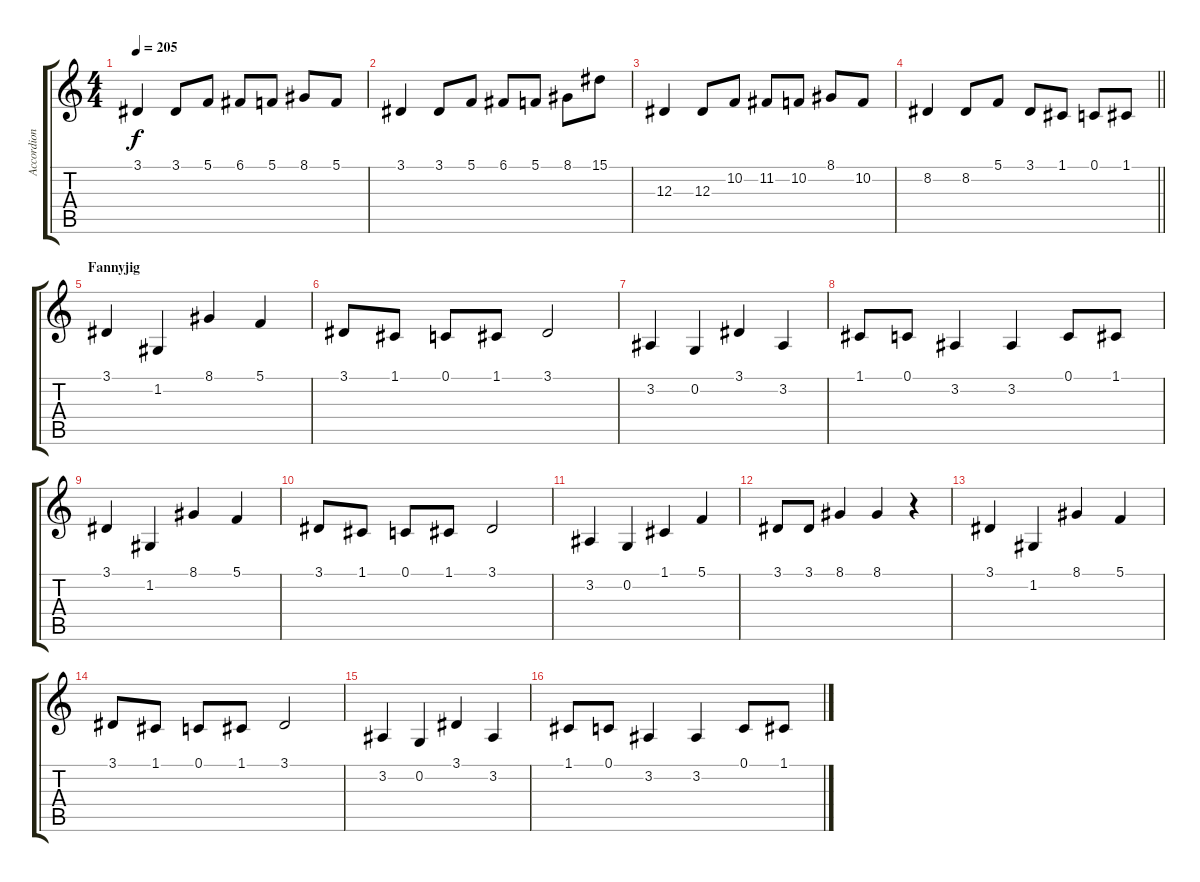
\track ("Accordion" "Accordion") {instrument accordion}
\staff {score tabs}
\tuning (C4 G3 Eb3 Bb2 F2 C2) {hide}
\ts (4 4)
\tempo 205
\clef g2
\ks c
3.1.4{dy f} 3.1.8 5.1.8 6.1.8 5.1.8 8.1.8 5.1.8 |
3.1.4 3.1.8 5.1.8 6.1.8 5.1.8 8.1.8 15.1.8 |
12.3.4 12.3.8 10.2.8 11.2.8 10.2.8 8.1.8 10.2.8 |
\barLineRight lightlight
8.2.4 8.2.8 5.1.8 3.1.8 1.1.8 0.1.8 1.1.8 |
\section ("" "Fannyjig")
3.1.4 1.2.4 8.1.4 5.1.4 |
3.1.8 1.1.8 0.1.8 1.1.8 3.1.2 |
3.2.4 0.2.4 3.1.4 3.2.4 |
1.1.8 0.1.8 3.2.4 3.2.4 0.1.8 1.1.8 |
3.1.4 1.2.4 8.1.4 5.1.4 |
3.1.8 1.1.8 0.1.8 1.1.8 3.1.2 |
3.2.4 0.2.4 1.1.4 5.1.4 |
3.1.8 3.1.8 8.1.4 8.1.4 r.4 |
3.1.4 1.2.4 8.1.4 5.1.4 |
3.1.8 1.1.8 0.1.8 1.1.8 3.1.2 |
3.2.4 0.2.4 3.1.4 3.2.4 |
1.1.8 0.1.8 3.2.4 3.2.4 0.1.8 1.1.8
